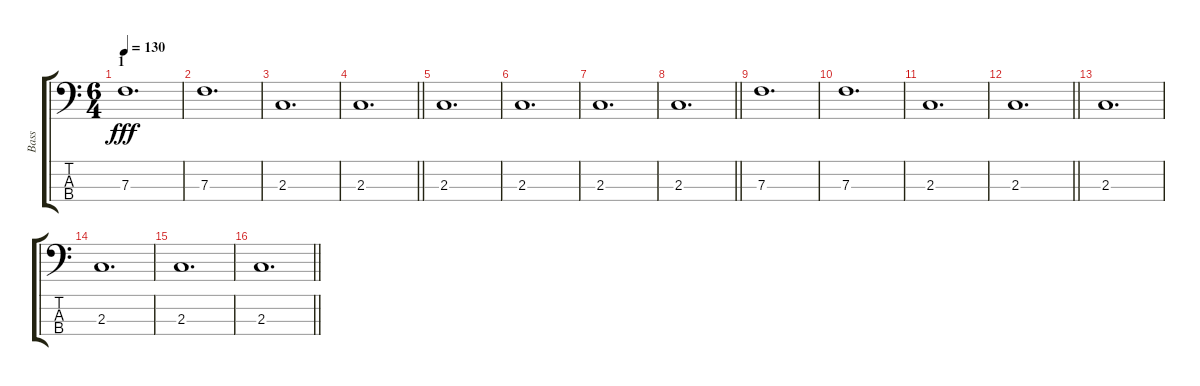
\track ("Bass" "Bass") {instrument electricbassfinger}
\staff {score tabs}
\tuning (Ab2 Eb2 Bb1 F1) {hide}
\ts (6 4)
\section ("" "1")
\tempo 130
\clef f4
\ks c
7.3.1{d dy fff instrument electricbassfinger} |
7.3.1{d} |
2.3.1{d} |
\barLineRight lightlight
2.3.1{d} |
2.3.1{d} |
2.3.1{d} |
2.3.1{d} |
\barLineRight lightlight
2.3.1{d} |
7.3.1{d} |
7.3.1{d} |
2.3.1{d} |
\barLineRight lightlight
2.3.1{d} |
2.3.1{d} |
2.3.1{d} |
2.3.1{d} |
\barLineRight lightlight
2.3.1{d}
